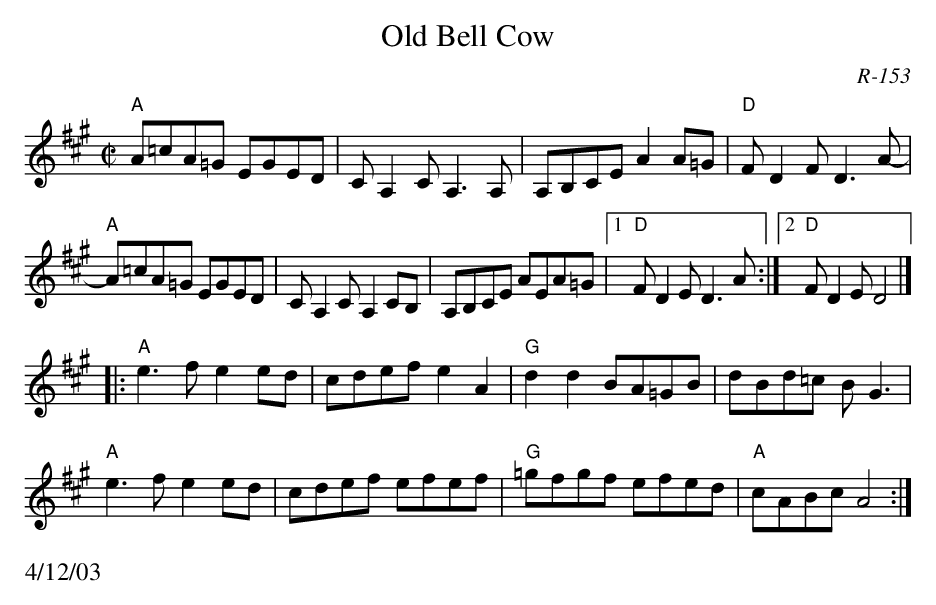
X:1
T:Old Bell Cow
C:R-153
M:C|
L:1/8
K:A
"A"A=cA=G EGED | CA,2CA,3A, | A,B,CE A2A=G | "D"FD2F D3A- |
"A"A=cA=G EGED | CA,2C A,2CB, |A,B,CE AEA=G |1 "D"FD2E D3A :|2 "D"FD2E D4 |]
|: \
"A"e3f e2ed | cdef e2A2 | "G"d2d2 BA=GB | dBd=c BG3 |
"A"e3f e2ed | cdef efef | "G"=gfgf efed | "A"cABc A4 :|
